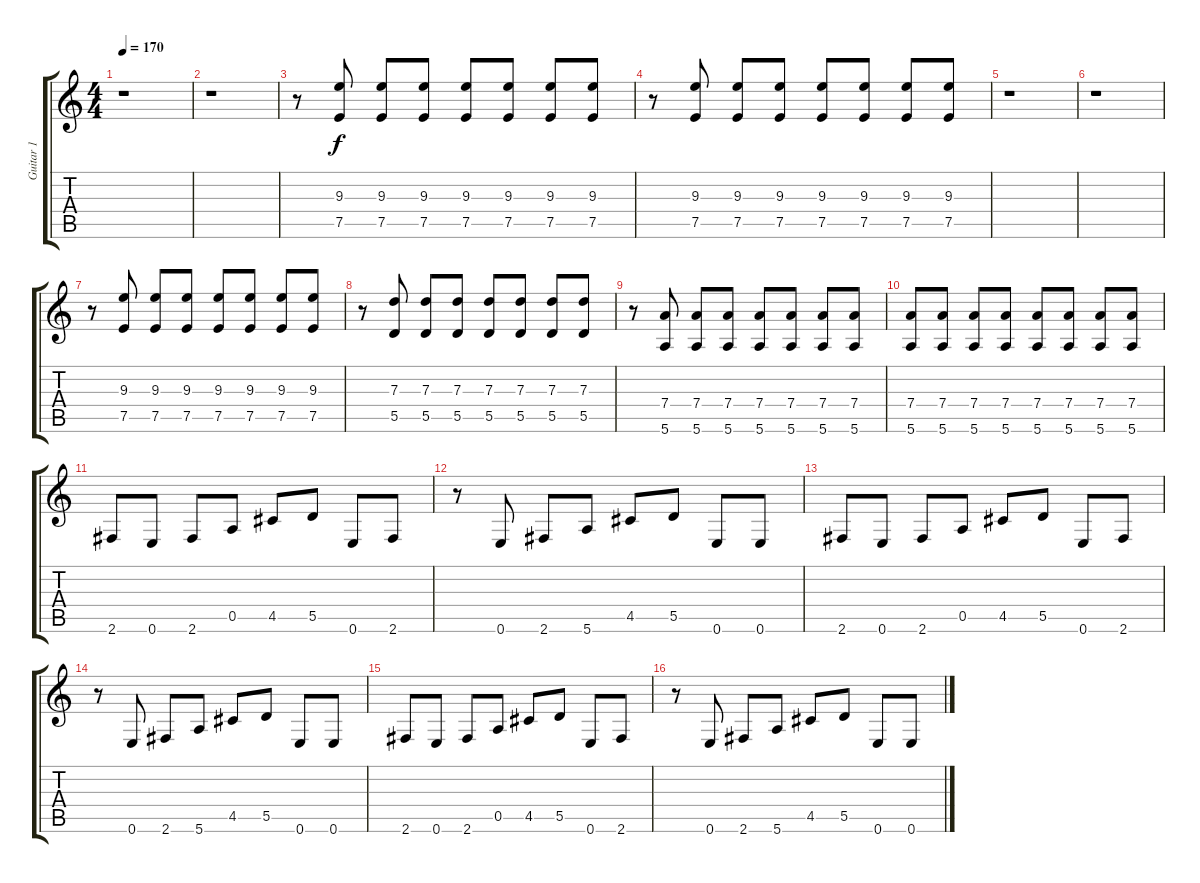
\track ("Guitar 1" "Guitar 1") {instrument distortionguitar}
\staff {score tabs}
\tuning (E4 B3 G3 D3 A2 E2) {hide}
\ts (4 4)
\tempo 170
\clef g2
\ks c
r.1{dy f} |
r.1 |
r.8 (9.3 7.5).8 (9.3 7.5).8 (9.3 7.5).8 (9.3 7.5).8 (9.3 7.5).8 (9.3 7.5).8 (9.3 7.5).8 |
r.8 (9.3 7.5).8 (9.3 7.5).8 (9.3 7.5).8 (9.3 7.5).8 (9.3 7.5).8 (9.3 7.5).8 (9.3 7.5).8 |
r.1 |
r.1 |
r.8 (9.3 7.5).8 (9.3 7.5).8 (9.3 7.5).8 (9.3 7.5).8 (9.3 7.5).8 (9.3 7.5).8 (9.3 7.5).8 |
r.8 (7.3 5.5).8 (7.3 5.5).8 (7.3 5.5).8 (7.3 5.5).8 (7.3 5.5).8 (7.3 5.5).8 (7.3 5.5).8 |
r.8 (7.4 5.6).8 (7.4 5.6).8 (7.4 5.6).8 (7.4 5.6).8 (7.4 5.6).8 (7.4 5.6).8 (7.4 5.6).8 |
(7.4 5.6).8 (7.4 5.6).8 (7.4 5.6).8 (7.4 5.6).8 (7.4 5.6).8 (7.4 5.6).8 (7.4 5.6).8 (7.4 5.6).8 |
2.6.8 0.6.8 2.6.8 0.5.8 4.5.8 5.5.8 0.6.8 2.6.8 |
r.8 0.6.8 2.6.8 5.6.8 4.5.8 5.5.8 0.6.8 0.6.8 |
2.6.8 0.6.8 2.6.8 0.5.8 4.5.8 5.5.8 0.6.8 2.6.8 |
r.8 0.6.8 2.6.8 5.6.8 4.5.8 5.5.8 0.6.8 0.6.8 |
2.6.8 0.6.8 2.6.8 0.5.8 4.5.8 5.5.8 0.6.8 2.6.8 |
r.8 0.6.8 2.6.8 5.6.8 4.5.8 5.5.8 0.6.8 0.6.8
